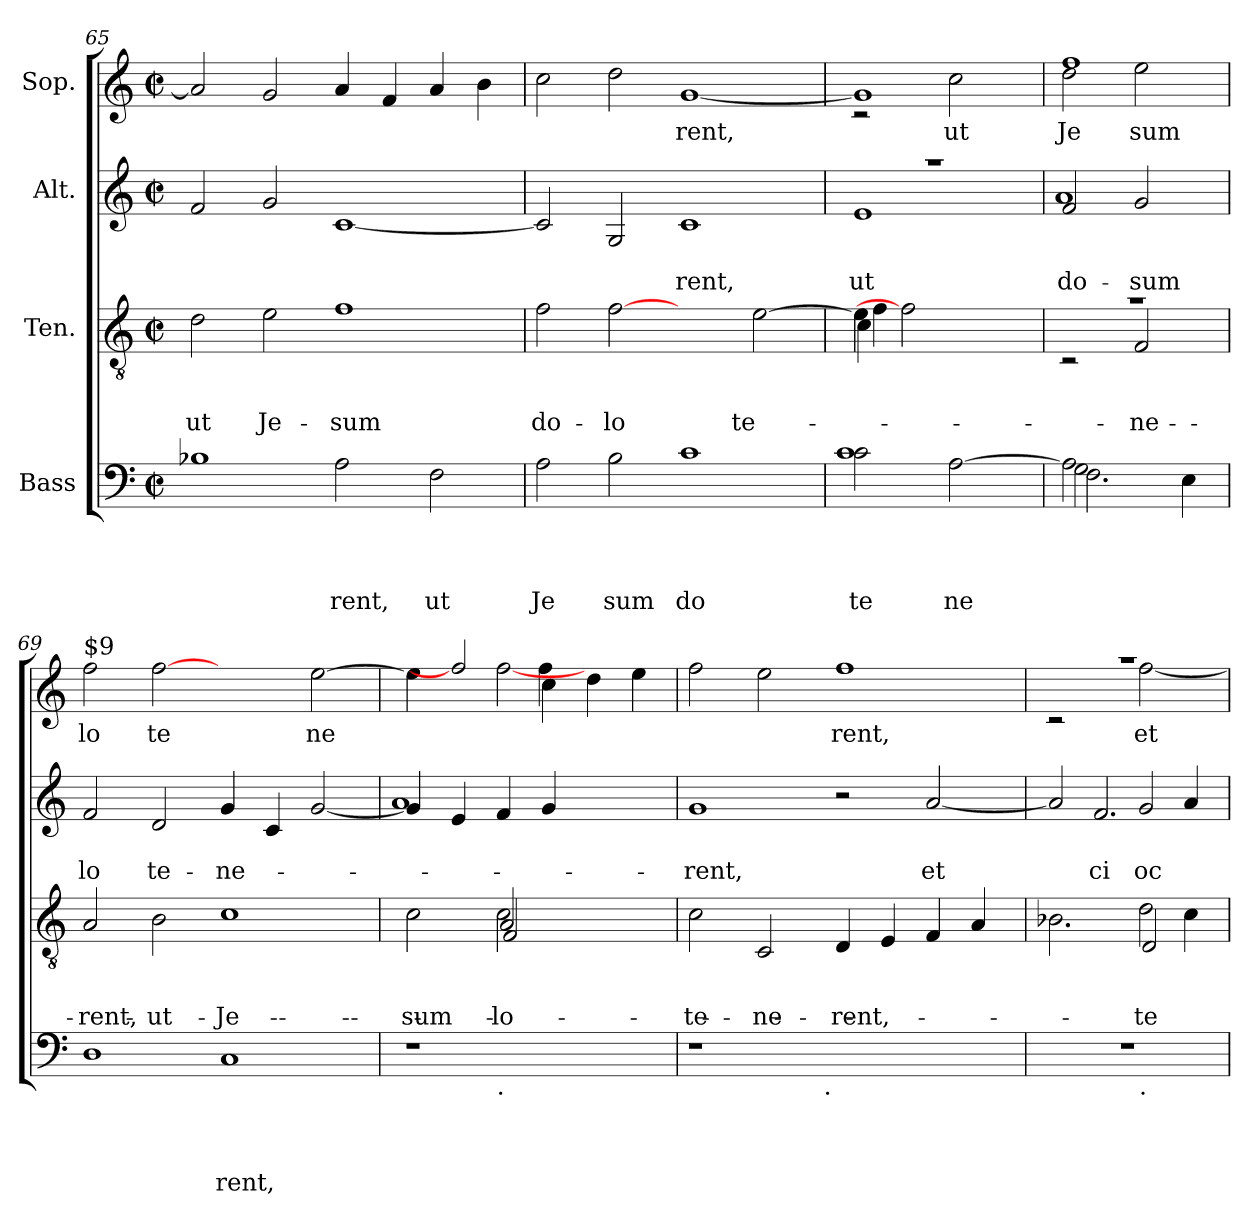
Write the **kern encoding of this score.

**kern	**text	**text	**text	**text	**kern	**text	**text	**text	**kern	**text	**text	**kern	**text
*part4	*part4	*part4	*part4	*part4	*part3	*part3	*part3	*part3	*part2	*part2	*part2	*part1	*part1
*staff4	*staff4	*staff4	*staff4	*staff4	*staff3	*staff3	*staff3	*staff3	*staff2	*staff2	*staff2	*staff1	*staff1
*I"Bass	*	*	*	*	*I"Ten.	*	*	*	*I"Alt.	*	*	*I"Sop.	*
*clefF4	*	*	*	*	*clefGv2	*	*	*	*clefG2	*	*	*clefG2	*
*k[]	*	*	*	*	*k[]	*	*	*	*k[]	*	*	*k[]	*
*C:	*	*	*	*	*C:	*	*	*	*C:	*	*	*C:	*
*M2/2	*	*	*	*	*M2/2	*	*	*	*M2/2	*	*	*M2/2	*
*met(c|)	*	*	*	*	*met(c|)	*	*	*	*met(c|)	*	*	*met(c|)	*
=65	=65	=65	=65	=65	=65	=65	=65	=65	=65	=65	=65	=65	=65
!	!	!	!	!	!	!	!	!LO:LY:b	!	!	!	!	!
1B-X	.	.	.	.	2d\	.	.	ut	2f/	.	.	2a/]	.
!	!	!	!	!	!	!	!	!LO:LY:b	!	!	!	!	!
.	.	.	.	.	2e\	.	.	Je-	2g/	.	.	2g/	.
!	!	!	!	!LO:LY:b	!	!	!	!LO:LY:b	!	!	!	!	!
2A\	.	.	.	rent,	1f	.	.	-sum	[<1c	.	.	4a/	.
.	.	.	.	.	.	.	.	.	.	.	.	4f/	.
!	!	!	!	!LO:LY:b	!	!	!	!	!	!	!	!	!
2F\	.	.	.	ut	.	.	.	.	.	.	.	4a/	.
.	.	.	.	.	.	.	.	.	.	.	.	4b\	.
=66	=66	=66	=66	=66	=66	=66	=66	=66	=66	=66	=66	=66	=66
!	!	!	!	!LO:LY:b	!	!	!	!LO:LY:b	!	!	!	!	!
2A\	.	.	.	Je	2f\	.	.	do-	2c/]	.	.	2cc\	.
!	!	!	!	!LO:LY:b	!	!	!	!LO:LY:b	!	!	!	!	!
2B\	.	.	.	sum	[2f	.	.	-lo	2G/	.	.	2dd\	.
!	!	!	!	!LO:LY:b	!	!	!	!	!	!	!LO:LY:b	!	!LO:LY:b
1c	.	.	.	do	2ryy	.	.	.	1c	.	-rent,	[<1g	rent,
!	!	!	!	!	!	!	!	!LO:LY:b	!	!	!	!	!
.	.	.	.	.	[>2e\	.	.	te-	.	.	.	.	.
=67	=67	=67	=67	=67	=67	=67	=67	=67	=67	=67	=67	=67	=67
!	!	!	!	!LO:LY:b	!	!	!	!	!	!	!	!	!
*^	*	*	*	*	*	*	*	*	*	*	*	*	*
!	!	!	!	!	!LO:LY:b	!	!	!	!	!	!	!LO:LY:b	!	!
*	*	*	*	*	*	*^	*	*	*	*^	*	*	*^	*
*	*	*	*	*	*	*	*^	*	*	*	*	*	*	*	*	*	*
*	*	*	*	*	*	*	*	*^	*	*	*	*	*	*	*	*	*	*
2c\	1c	.	.	.	te	4e\]	4c\	4e\	4f\	.	.	.	1raa	1e	.	ut	1g]	2rc	.
.	.	.	.	.	.	2f]	4ryy	4ryy	4ryy	.	.	.	.	.	.	.	.	.	.
!	!	!	!	!	!LO:LY:b	!	!	!	!	!	!	!	!	!	!	!	!	!	!LO:LY:b
[>2A\	.	.	.	.	ne	.	2ryy	2ryy	2ryy	.	.	.	.	.	.	.	.	2cc\	ut
.	.	.	.	.	.	4ryy	.	.	.	.	.	.	.	.	.	.	.	.	.
*	*	*	*	*	*	*	*v	*v	*v	*	*	*	*	*	*	*	*	*	*
=68	=68	=68	=68	=68	=68	=68	=68	=68	=68	=68	=68	=68	=68	=68	=68	=68	=68
*	*^	*	*	*	*	*	*	*	*	*	*	*	*	*	*	*	*
!	!	!	!	!	!	!	!	!	!	!	!	!	!	!	!LO:LY:b	!	!	!
!	!	!	!	!	!	!	!	!	!	!	!	!	!	!	!LO:LY:b	!	!	!LO:LY:b
!	!	!	!	!	!	!	!	!	!	!	!	!	!	!	!	!	!	!LO:LY:b
2A\]	2G\	2.F\	.	.	.	.	1ra	2rC	.	.	.	2f/	1a	.	do-	1ff	2dd\	Je
!	!	!	!	!	!	!	!	!	!	!	!LO:LY:b	!	!	!	!LO:LY:b	!	!	!LO:LY:b
2ryy	2ryy	.	.	.	.	.	.	2F/	.	.	-ne-	2g/	.	.	-sum	.	2ee\	sum
.	.	4E\	.	.	.	.	.	.	.	.	.	.	.	.	.	.	.	.
*	*	*	*	*	*	*	*v	*v	*	*	*	*	*	*	*	*v	*v	*
*	*	*	*	*	*	*	*	*	*	*	*v	*v	*	*	*	*
!!LO:LB:g=z
=69	=69	=69	=69	=69	=69	=69	=69	=69	=69	=69	=69	=69	=69	=69	=69
!	!	!	!	!	!	!	!	!	!	!	!	!	!	!LO:TX:a:t=$9	!
!	!	!	!	!	!	!	!	!	!	!LO:LY:b	!	!	!LO:LY:b	!	!LO:LY:b
*v	*v	*v	*	*	*	*	*	*	*	*	*	*	*	*	*
1D	.	.	.	.	2A/	.	.	-rent,	2f/	.	-lo	2ff\	lo
!	!	!	!	!	!	!	!	!LO:LY:b	!	!	!LO:LY:b	!	!LO:LY:b
.	.	.	.	.	2B\	.	.	ut	2d/	.	te-	[2ff	te
!	!	!	!	!LO:LY:b	!	!	!	!LO:LY:b	!	!	!LO:LY:b	!	!
1C	.	.	.	rent,	1c	.	.	Je-	4g/	.	-ne-	2ryy	.
.	.	.	.	.	.	.	.	.	4c/	.	.	.	.
!	!	!	!	!	!	!	!	!	!	!	!	!	!LO:LY:b
.	.	.	.	.	.	.	.	.	[<2g/	.	.	[>2ee\	ne
=70	=70	=70	=70	=70	=70	=70	=70	=70	=70	=70	=70	=70	=70
!	!	!	!	!	!	!	!	!LO:LY:b	!	!	!	!	!
*^	*	*	*	*	*^	*	*	*	*^	*	*	*^	*
*	*	*	*	*	*	*	*^	*	*	*	*	*	*	*	*	*^	*
*	*	*	*	*	*	*	*	*	*	*	*	*	*	*	*	*	*	*^	*
1r	2ryy	.	.	.	.	2c\	2ryy	2ryy	.	.	-sum	4g/]	1a	.	.	4ee\]	2.ryy	2.ryy	2ryy	.
.	.	.	.	.	.	.	.	.	.	.	.	4e/	.	.	.	2ff]	.	.	.	.
!	!LO:TX:b:t=.	!	!	!	!	!	!	!	!	!	!	!	!	!	!	!	!	!	!	!
!	!	!	!	!	!	!	!	!	!	!	!LO:LY:b	!	!	!	!	!	!	!	!	!
!	!	!	!	!	!	!	!	!	!	!	!LO:LY:b	!	!	!	!	!	!	!	!	!
.	1ryy	.	.	.	.	2c\	2A/	2F/	.	.	-lo	4f/	.	.	.	.	.	.	[>2ff\	.
.	.	.	.	.	.	.	.	.	.	.	.	4g/	.	.	.	4cc\	4ff\	4cc\	.	.
2ryy	.	.	.	.	.	2ryy	2ryy	2ryy	.	.	.	2ryy	2ryy	.	.	4dd\	2ryy	2ryy	2ryy	.
.	.	.	.	.	.	.	.	.	.	.	.	.	.	.	.	4ee\	.	.	.	.
*	*	*	*	*	*	*v	*v	*v	*	*	*	*	*	*	*	*v	*v	*v	*v	*
*	*	*	*	*	*	*	*	*	*	*v	*v	*	*	*	*
=71	=71	=71	=71	=71	=71	=71	=71	=71	=71	=71	=71	=71	=71	=71
!	!	!	!	!	!	!	!	!	!LO:LY:b	!	!	!LO:LY:b	!	!
1r	2ryy	.	.	.	.	2c\	.	.	te-	1g	.	-rent,	2ff\	.
!	!	!	!	!	!	!	!	!	!LO:LY:b	!	!	!	!	!
.	4...ryy	.	.	.	.	2C/	.	.	-ne-	.	.	.	2ee\	.
!	!LO:TX:b:t=.	!	!	!	!	!	!	!	!	!	!	!	!	!
.	1ryy	.	.	.	.	.	.	.	.	.	.	.	.	.
!	!	!	!	!	!	!	!	!	!LO:LY:b	!	!	!	!	!LO:LY:b
1ryy	.	.	.	.	.	4D/	.	.	-rent,	2r	.	.	1ff	rent,
.	.	.	.	.	.	4E/	.	.	.	.	.	.	.	.
!	!	!	!	!	!	!	!	!	!	!	!	!LO:LY:b	!	!
.	.	.	.	.	.	4F/	.	.	.	[<2a/	.	et	.	.
.	.	.	.	.	.	4A/	.	.	.	.	.	.	.	.
.	32ryy	.	.	.	.	.	.	.	.	.	.	.	.	.
=72	=72	=72	=72	=72	=72	=72	=72	=72	=72	=72	=72	=72	=72	=72
*	*	*	*	*	*	*^	*	*	*	*^	*	*	*^	*
*	*	*	*	*	*	*	*^	*	*	*	*	*^	*	*	*	*	*
1r	2ryy	.	.	.	.	2.B-X\	2ryy	2ryy	.	.	.	2a/]	4ryy	2.ryy	.	.	1raa	2rc	.
!	!	!	!	!	!	!	!	!	!	!	!	!	!	!	!	!LO:LY:b	!	!	!
.	.	.	.	.	.	.	.	.	.	.	.	.	2.f/	.	.	-ci-	.	.	.
!	!LO:TX:b:t=.	!	!	!	!	!	!	!	!	!	!	!	!	!	!	!	!	!	!
!	!	!	!	!	!	!	!	!	!	!	!LO:LY:b	!	!	!	!	!LO:LY:b	!	!	!LO:LY:b
.	2ryy	.	.	.	.	.	2d\	2D/	.	.	te-	2g/	.	.	.	oc-	.	[>2ff\	et
.	.	.	.	.	.	4c\	.	.	.	.	.	.	.	4a/	.	.	.	.	.
*v	*v	*	*	*	*	*	*	*	*	*	*	*v	*v	*v	*	*	*v	*v	*
*	*	*	*	*	*v	*v	*v	*	*	*	*	*	*	*	*
=	=	=	=	=	=	=	=	=	=	=	=	=	=
*-	*-	*-	*-	*-	*-	*-	*-	*-	*-	*-	*-	*-	*-
